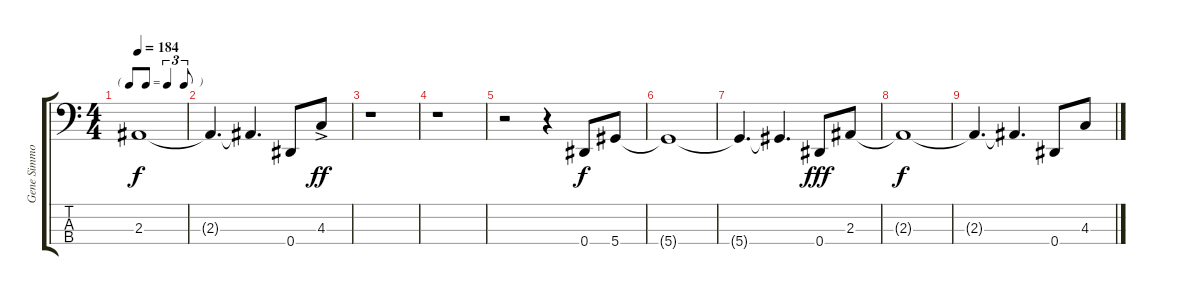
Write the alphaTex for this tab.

\track ("Gene Simmons" "Gene Simmo") {instrument electricbassfinger}
\staff {score tabs}
\tuning (Gb2 Db2 Ab1 Eb1) {hide}
\ts (4 4)
\tf triplet8th
\tempo 184
\clef f4
\ks c
2.3{t}.1{dy f} |
2.3{t}.4{d} 2.3{t}.4{d} 0.4.8 4.3{ac}.8{dy ff} |
r.1 |
r.1 |
r.2 r.4 0.4.8{dy f} 5.4.8 |
5.4{t}.1 |
5.4{t}.4{d} 5.4{t}.4{d} 0.4.8{dy fff} 2.3.8 |
2.3{t}.1{dy f} |
2.3{t}.4{d} 2.3{t}.4{d} 0.4.8 4.3.8
